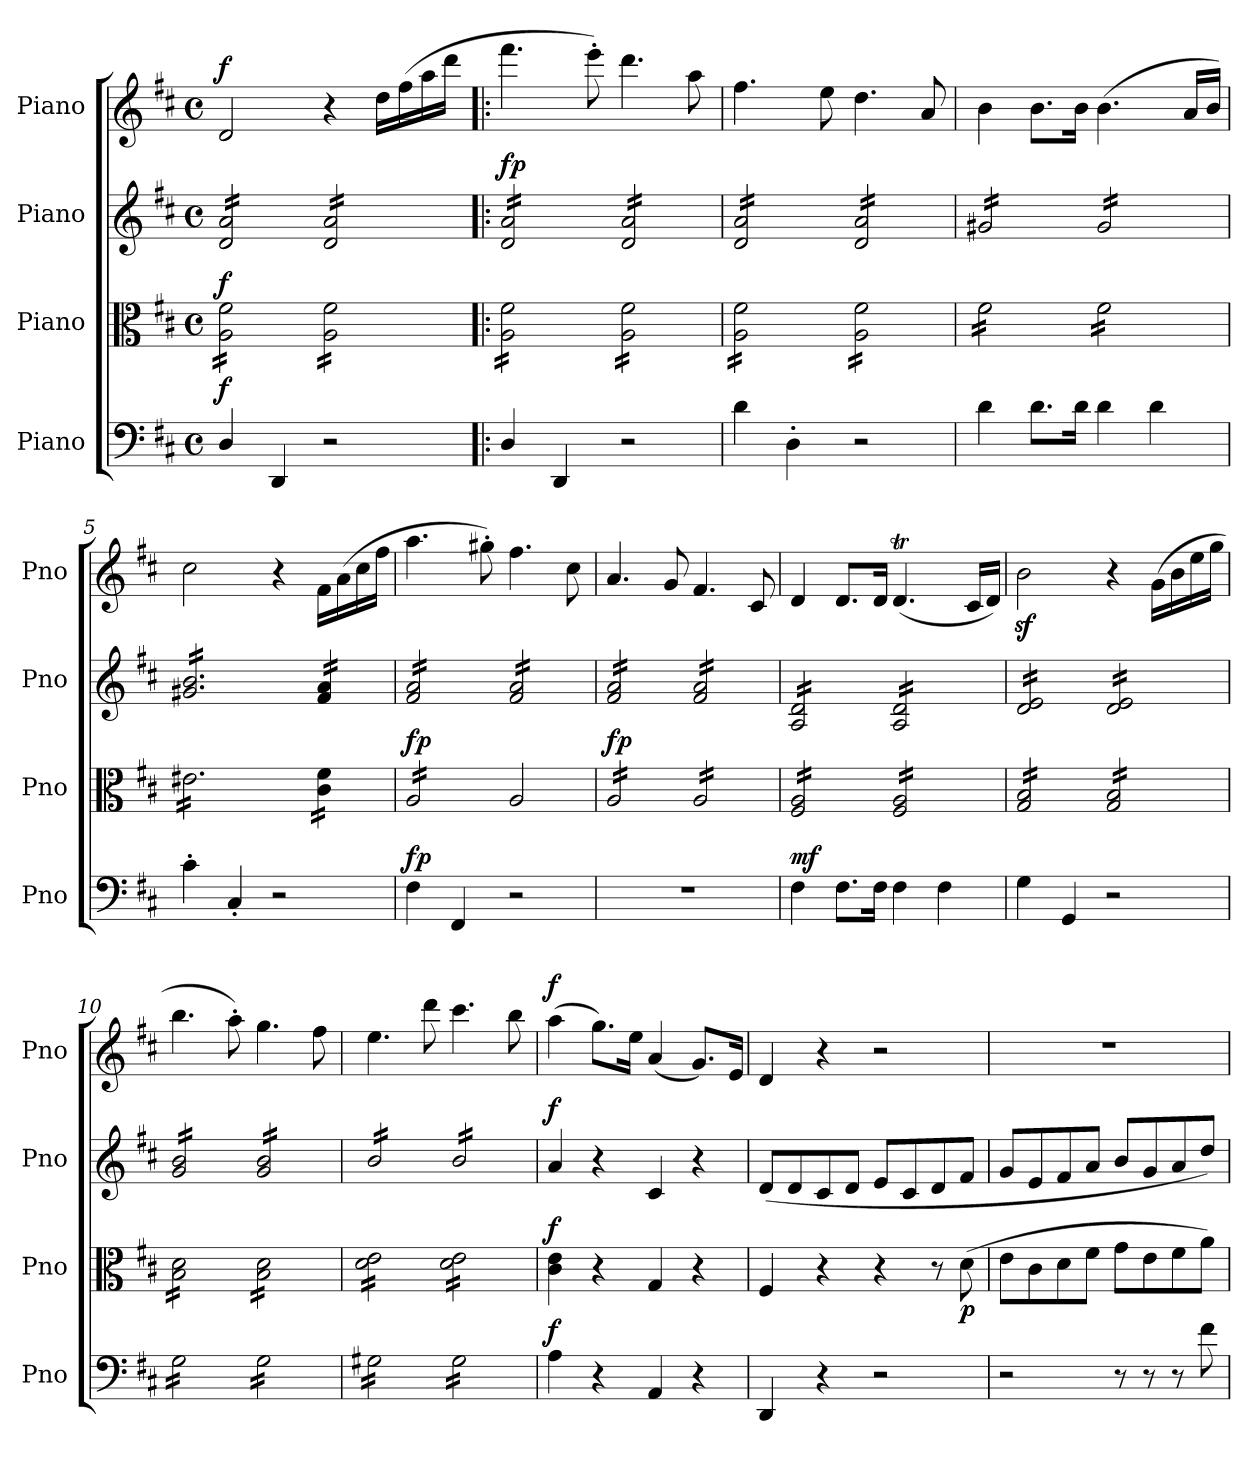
**kern	**dynam	**kern	**dynam	**kern	**dynam	**kern	**dynam
*part4	*part4	*part3	*part3	*part2	*part2	*part1	*part1
*staff4	*staff4	*staff3	*staff3	*staff2	*staff2	*staff1	*staff1
*I"Piano	*	*I"Piano	*	*I"Piano	*	*I"Piano	*
*I'Pno	*	*I'Pno	*	*I'Pno	*	*I'Pno	*
*clefF4	*	*clefC3	*	*clefG2	*	*clefG2	*
*k[f#c#]	*	*k[f#c#]	*	*k[f#c#]	*	*k[f#c#]	*
*M4/4	*	*M4/4	*	*M4/4	*	*M4/4	*
*met(c)	*	*met(c)	*	*met(c)	*	*met(c)	*
*MM88	*	*MM88	*	*MM88	*	*MM88	*
=1	=1	=1	=1	=1	=1	=1	=1
!	!LO:DY:a	!	!LO:DY:a	!	!	!	!LO:DY:a
*	*	*tremolo	*	*	*	*	*
*	*	*	*	*tremolo	*	*	*
4D/	f	16A\ 16f#\LL	f	16d/ 16a/LL	.	2d/	f
.	.	16A\ 16f#\	.	16d/ 16a/	.	.	.
.	.	16A\ 16f#\	.	16d/ 16a/	.	.	.
.	.	16A\ 16f#\	.	16d/ 16a/	.	.	.
4DD/	.	16A\ 16f#\	.	16d/ 16a/	.	.	.
.	.	16A\ 16f#\	.	16d/ 16a/	.	.	.
.	.	16A\ 16f#\	.	16d/ 16a/	.	.	.
.	.	16A\ 16f#\JJ	.	16d/ 16a/JJ	.	.	.
2r	.	16A\ 16f#\LL	.	16d/ 16a/LL	.	4r	.
.	.	16A\ 16f#\	.	16d/ 16a/	.	.	.
.	.	16A\ 16f#\	.	16d/ 16a/	.	.	.
.	.	16A\ 16f#\	.	16d/ 16a/	.	.	.
.	.	16A\ 16f#\	.	16d/ 16a/	.	16dd\LL	.
.	.	16A\ 16f#\	.	16d/ 16a/	.	(16ff#\	.
.	.	16A\ 16f#\	.	16d/ 16a/	.	16aa\	.
.	.	16A\ 16f#\JJ	.	16d/ 16a/JJ	.	16ddd\JJ	.
=2!|:	=2!|:	=2!|:	=2!|:	=2!|:	=2!|:	=2!|:	=2!|:
!	!LO:DY:a	!	!	!	!	!	!
!	!LO:DY:n=1:a	!	!	!	!LO:DY:a	!	!
4D/	fp fp	16A\ 16f#\LL	.	16d/ 16a/LL	fp	4.fff#\	.
.	.	16A\ 16f#\	.	16d/ 16a/	.	.	.
.	.	16A\ 16f#\	.	16d/ 16a/	.	.	.
.	.	16A\ 16f#\	.	16d/ 16a/	.	.	.
4DD/	.	16A\ 16f#\	.	16d/ 16a/	.	.	.
.	.	16A\ 16f#\	.	16d/ 16a/	.	.	.
.	.	16A\ 16f#\	.	16d/ 16a/	.	8eee'\)	.
.	.	16A\ 16f#\JJ	.	16d/ 16a/JJ	.	.	.
2r	.	16A\ 16f#\LL	.	16d/ 16a/LL	.	4.ddd\	.
.	.	16A\ 16f#\	.	16d/ 16a/	.	.	.
.	.	16A\ 16f#\	.	16d/ 16a/	.	.	.
.	.	16A\ 16f#\	.	16d/ 16a/	.	.	.
.	.	16A\ 16f#\	.	16d/ 16a/	.	.	.
.	.	16A\ 16f#\	.	16d/ 16a/	.	.	.
.	.	16A\ 16f#\	.	16d/ 16a/	.	8aa\	.
.	.	16A\ 16f#\JJ	.	16d/ 16a/JJ	.	.	.
=3	=3	=3	=3	=3	=3	=3	=3
4d\	.	16A\ 16f#\LL	.	16d/ 16a/LL	.	4.ff#\	.
.	.	16A\ 16f#\	.	16d/ 16a/	.	.	.
.	.	16A\ 16f#\	.	16d/ 16a/	.	.	.
.	.	16A\ 16f#\	.	16d/ 16a/	.	.	.
4D'\	.	16A\ 16f#\	.	16d/ 16a/	.	.	.
.	.	16A\ 16f#\	.	16d/ 16a/	.	.	.
.	.	16A\ 16f#\	.	16d/ 16a/	.	8ee\	.
.	.	16A\ 16f#\JJ	.	16d/ 16a/JJ	.	.	.
2r	.	16A\ 16f#\LL	.	16d/ 16a/LL	.	4.dd\	.
.	.	16A\ 16f#\	.	16d/ 16a/	.	.	.
.	.	16A\ 16f#\	.	16d/ 16a/	.	.	.
.	.	16A\ 16f#\	.	16d/ 16a/	.	.	.
.	.	16A\ 16f#\	.	16d/ 16a/	.	.	.
.	.	16A\ 16f#\	.	16d/ 16a/	.	.	.
.	.	16A\ 16f#\	.	16d/ 16a/	.	8a/	.
.	.	16A\ 16f#\JJ	.	16d/ 16a/JJ	.	.	.
=4	=4	=4	=4	=4	=4	=4	=4
4d\	.	16f#\LL	.	16g#X/LL	.	4b\	.
.	.	16f#\	.	16g#X/	.	.	.
.	.	16f#\	.	16g#X/	.	.	.
.	.	16f#\	.	16g#X/	.	.	.
8.d\L	.	16f#\	.	16g#X/	.	8.b\L	.
.	.	16f#\	.	16g#X/	.	.	.
.	.	16f#\	.	16g#X/	.	.	.
16d\Jk	.	16f#\JJ	.	16g#X/JJ	.	16b\Jk	.
4d\	.	16f#\LL	.	16g#/LL	.	(4.b\	.
.	.	16f#\	.	16g#/	.	.	.
.	.	16f#\	.	16g#/	.	.	.
.	.	16f#\	.	16g#/	.	.	.
4d\	.	16f#\	.	16g#/	.	.	.
.	.	16f#\	.	16g#/	.	.	.
.	.	16f#\	.	16g#/	.	16a/LL	.
.	.	16f#\JJ	.	16g#/JJ	.	16b/JJ)	.
=5	=5	=5	=5	=5	=5	=5	=5
4c#'\	.	16e#X\LL	.	16g#X/ 16b/LL	.	2cc#\	.
.	.	16e#X\	.	16g#X/ 16b/	.	.	.
.	.	16e#X\	.	16g#X/ 16b/	.	.	.
.	.	16e#X\	.	16g#X/ 16b/	.	.	.
4C#'/	.	16e#X\	.	16g#X/ 16b/	.	.	.
.	.	16e#X\	.	16g#X/ 16b/	.	.	.
.	.	16e#X\	.	16g#X/ 16b/	.	.	.
.	.	16e#X\	.	16g#X/ 16b/	.	.	.
2r	.	16e#X\	.	16g#X/ 16b/	.	4r	.
.	.	16e#X\	.	16g#X/ 16b/	.	.	.
.	.	16e#X\	.	16g#X/ 16b/	.	.	.
.	.	16e#X\JJ	.	16g#X/ 16b/JJ	.	.	.
.	.	16c#\ 16f#\LL	.	16f#/ 16a/LL	.	16f#\LL	.
.	.	16c#\ 16f#\	.	16f#/ 16a/	.	(16a\	.
.	.	16c#\ 16f#\	.	16f#/ 16a/	.	16cc#\	.
.	.	16c#\ 16f#\JJ	.	16f#/ 16a/JJ	.	16ff#\JJ	.
=6	=6	=6	=6	=6	=6	=6	=6
!	!LO:DY:a	!	!LO:DY:a	!	!	!	!
4F#\	fp	16A/LL	fp	16f#/ 16a/LL	.	4.aa\	.
.	.	16A/	.	16f#/ 16a/	.	.	.
.	.	16A/	.	16f#/ 16a/	.	.	.
.	.	16A/	.	16f#/ 16a/	.	.	.
4FF#/	.	16A/	.	16f#/ 16a/	.	.	.
.	.	16A/	.	16f#/ 16a/	.	.	.
.	.	16A/	.	16f#/ 16a/	.	8gg#X'\)	.
.	.	16A/JJ	.	16f#/ 16a/JJ	.	.	.
*	*	*Xtremolo	*	*	*	*	*
2r	.	2A/	.	16f#/ 16a/LL	.	4.ff#\	.
.	.	.	.	16f#/ 16a/	.	.	.
.	.	.	.	16f#/ 16a/	.	.	.
.	.	.	.	16f#/ 16a/	.	.	.
.	.	.	.	16f#/ 16a/	.	.	.
.	.	.	.	16f#/ 16a/	.	.	.
.	.	.	.	16f#/ 16a/	.	8cc#\	.
.	.	.	.	16f#/ 16a/JJ	.	.	.
=7	=7	=7	=7	=7	=7	=7	=7
!	!	!	!LO:DY:a	!	!	!	!
*	*	*tremolo	*	*	*	*	*
1r	.	16A/LL	fp	16f#/ 16a/LL	.	4.a/	.
.	.	16A/	.	16f#/ 16a/	.	.	.
.	.	16A/	.	16f#/ 16a/	.	.	.
.	.	16A/	.	16f#/ 16a/	.	.	.
.	.	16A/	.	16f#/ 16a/	.	.	.
.	.	16A/	.	16f#/ 16a/	.	.	.
.	.	16A/	.	16f#/ 16a/	.	8g/	.
.	.	16A/JJ	.	16f#/ 16a/JJ	.	.	.
.	.	16A/LL	.	16f#/ 16a/LL	.	4.f#/	.
.	.	16A/	.	16f#/ 16a/	.	.	.
.	.	16A/	.	16f#/ 16a/	.	.	.
.	.	16A/	.	16f#/ 16a/	.	.	.
.	.	16A/	.	16f#/ 16a/	.	.	.
.	.	16A/	.	16f#/ 16a/	.	.	.
.	.	16A/	.	16f#/ 16a/	.	8c#/	.
.	.	16A/JJ	.	16f#/ 16a/JJ	.	.	.
=8	=8	=8	=8	=8	=8	=8	=8
!	!LO:DY:a	!	!	!	!	!	!
4F#\	mf	16F#/ 16A/LL	.	16A/ 16d/LL	.	4d/	.
.	.	16F#/ 16A/	.	16A/ 16d/	.	.	.
.	.	16F#/ 16A/	.	16A/ 16d/	.	.	.
.	.	16F#/ 16A/	.	16A/ 16d/	.	.	.
8.F#\L	.	16F#/ 16A/	.	16A/ 16d/	.	8.d/L	.
.	.	16F#/ 16A/	.	16A/ 16d/	.	.	.
.	.	16F#/ 16A/	.	16A/ 16d/	.	.	.
16F#\Jk	.	16F#/ 16A/JJ	.	16A/ 16d/JJ	.	16d/Jk	.
4F#\	.	16F#/ 16A/LL	.	16A/ 16d/LL	.	(4.dT/	.
.	.	16F#/ 16A/	.	16A/ 16d/	.	.	.
.	.	16F#/ 16A/	.	16A/ 16d/	.	.	.
.	.	16F#/ 16A/	.	16A/ 16d/	.	.	.
4F#\	.	16F#/ 16A/	.	16A/ 16d/	.	.	.
.	.	16F#/ 16A/	.	16A/ 16d/	.	.	.
.	.	16F#/ 16A/	.	16A/ 16d/	.	16c#/LL	.
.	.	16F#/ 16A/JJ	.	16A/ 16d/JJ	.	16d/JJ)	.
!!LO:LB:g=z
=9	=9	=9	=9	=9	=9	=9	=9
4G\	.	16G/ 16B/LL	.	16d/ 16e/LL	.	2bz<\	.
.	.	16G/ 16B/	.	16d/ 16e/	.	.	.
.	.	16G/ 16B/	.	16d/ 16e/	.	.	.
.	.	16G/ 16B/	.	16d/ 16e/	.	.	.
4GG/	.	16G/ 16B/	.	16d/ 16e/	.	.	.
.	.	16G/ 16B/	.	16d/ 16e/	.	.	.
.	.	16G/ 16B/	.	16d/ 16e/	.	.	.
.	.	16G/ 16B/JJ	.	16d/ 16e/JJ	.	.	.
2r	.	16G/ 16B/LL	.	16d/ 16e/LL	.	4r	.
.	.	16G/ 16B/	.	16d/ 16e/	.	.	.
.	.	16G/ 16B/	.	16d/ 16e/	.	.	.
.	.	16G/ 16B/	.	16d/ 16e/	.	.	.
.	.	16G/ 16B/	.	16d/ 16e/	.	(16g\LL	.
.	.	16G/ 16B/	.	16d/ 16e/	.	16b\	.
.	.	16G/ 16B/	.	16d/ 16e/	.	16ee\	.
.	.	16G/ 16B/JJ	.	16d/ 16e/JJ	.	16gg\JJ	.
=10	=10	=10	=10	=10	=10	=10	=10
*tremolo	*	*	*	*	*	*	*
16G\LL	.	16B\ 16d\LL	.	16g/ 16b/LL	.	4.bb\	.
16G\	.	16B\ 16d\	.	16g/ 16b/	.	.	.
16G\	.	16B\ 16d\	.	16g/ 16b/	.	.	.
16G\	.	16B\ 16d\	.	16g/ 16b/	.	.	.
16G\	.	16B\ 16d\	.	16g/ 16b/	.	.	.
16G\	.	16B\ 16d\	.	16g/ 16b/	.	.	.
16G\	.	16B\ 16d\	.	16g/ 16b/	.	8aa'\)	.
16G\JJ	.	16B\ 16d\JJ	.	16g/ 16b/JJ	.	.	.
16G\LL	.	16B\ 16d\LL	.	16g/ 16b/LL	.	4.gg\	.
16G\	.	16B\ 16d\	.	16g/ 16b/	.	.	.
16G\	.	16B\ 16d\	.	16g/ 16b/	.	.	.
16G\	.	16B\ 16d\	.	16g/ 16b/	.	.	.
16G\	.	16B\ 16d\	.	16g/ 16b/	.	.	.
16G\	.	16B\ 16d\	.	16g/ 16b/	.	.	.
16G\	.	16B\ 16d\	.	16g/ 16b/	.	8ff#\	.
16G\JJ	.	16B\ 16d\JJ	.	16g/ 16b/JJ	.	.	.
=11	=11	=11	=11	=11	=11	=11	=11
16G#X\LL	.	16d\ 16e\LL	.	16b/LL	.	4.ee\	.
16G#X\	.	16d\ 16e\	.	16b/	.	.	.
16G#X\	.	16d\ 16e\	.	16b/	.	.	.
16G#X\	.	16d\ 16e\	.	16b/	.	.	.
16G#X\	.	16d\ 16e\	.	16b/	.	.	.
16G#X\	.	16d\ 16e\	.	16b/	.	.	.
16G#X\	.	16d\ 16e\	.	16b/	.	8ddd\	.
16G#X\JJ	.	16d\ 16e\JJ	.	16b/JJ	.	.	.
16G#\LL	.	16d\ 16e\LL	.	16b/LL	.	4.ccc#\	.
16G#\	.	16d\ 16e\	.	16b/	.	.	.
16G#\	.	16d\ 16e\	.	16b/	.	.	.
16G#\	.	16d\ 16e\	.	16b/	.	.	.
16G#\	.	16d\ 16e\	.	16b/	.	.	.
16G#\	.	16d\ 16e\	.	16b/	.	.	.
16G#\	.	16d\ 16e\	.	16b/	.	8bb\	.
16G#\JJ	.	16d\ 16e\JJ	.	16b/JJ	.	.	.
*	*	*	*	*Xtremolo	*	*	*
*	*	*Xtremolo	*	*	*	*	*
*Xtremolo	*	*	*	*	*	*	*
=12	=12	=12	=12	=12	=12	=12	=12
!	!LO:DY:a	!	!LO:DY:a	!	!LO:DY:a	!	!LO:DY:a
4A\	f	4c#\ 4e\	f	4a/	f	(4aa\	f
4r	.	4r	.	4r	.	8.gg\L)	.
.	.	.	.	.	.	16ee\Jk	.
4AA/	.	4G/	.	4c#/	.	(4a/	.
4r	.	4r	.	4r	.	8.g/L)	.
.	.	.	.	.	.	16e/Jk	.
=13	=13	=13	=13	=13	=13	=13	=13
4DD/	.	4F#/	.	(8d/L	.	4d/	.
.	.	.	.	8d/	.	.	.
4r	.	4r	.	8c#/	.	4r	.
.	.	.	.	8d/J	.	.	.
2r	.	4r	.	8e/L	.	2r	.
.	.	.	.	8c#/	.	.	.
.	.	8r	.	8d/	.	.	.
!	!	!	!LO:DY:b	!	!	!	!
.	.	(8d\	p	8f#/J	.	.	.
=14	=14	=14	=14	=14	=14	=14	=14
2r	.	8e\L	.	8g/L	.	1r	.
.	.	8c#\	.	8e/	.	.	.
.	.	8d\	.	8f#/	.	.	.
.	.	8f#\J	.	8a/J	.	.	.
8r	.	8g\L	.	8b/L	.	.	.
8r	.	8e\	.	8g/	.	.	.
8r	.	8f#\	.	8a/	.	.	.
8f#\	.	8a\J)	.	8dd/J)	.	.	.
=	=	=	=	=	=	=	=
*-	*-	*-	*-	*-	*-	*-	*-
